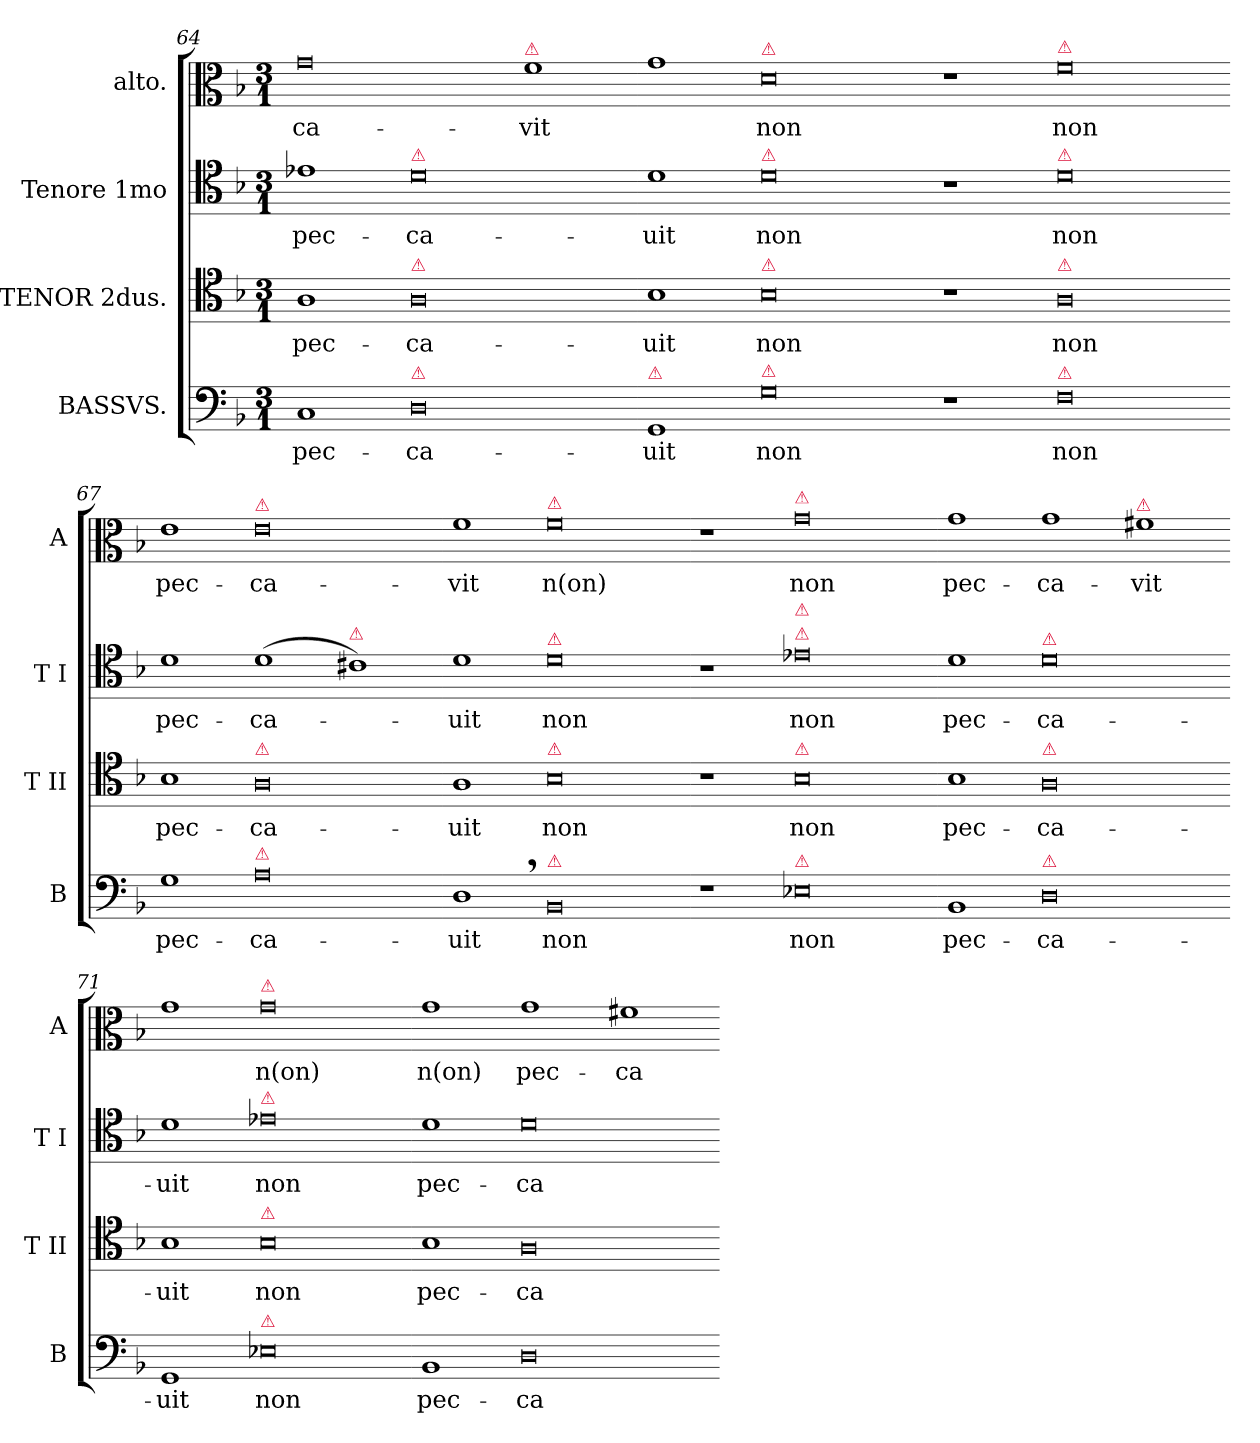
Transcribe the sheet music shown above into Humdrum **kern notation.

**kern	**text	**kern	**text	**kern	**text	**kern	**text
*part4	*part4	*part3	*part3	*part2	*part2	*part1	*part1
*staff4	*staff4	*staff3	*staff3	*staff2	*staff2	*staff1	*staff1
*I"BASSVS.	*	*I"TENOR 2dus.	*	*I"Tenore 1mo	*	*I"alto.	*
*I'B	*	*I'T II	*	*I'T I	*	*I'A	*
*clefF4	*	*clefC4	*	*clefC4	*	*clefC3	*
*k[b-]	*	*k[b-]	*	*k[b-]	*	*k[b-]	*
*M3/1	*	*M3/1	*	*M3/1	*	*M3/1	*
=64	=64	=64	=64	=64	=64	=64	=64
1C/	pec-	1A\	pec-	1e-X\	pec-	0g\	-ca-
!	!	!	!	!LO:TX:a:color=crimson:t=⚠	!	!	!
!	!	!LO:TX:a:color=crimson:t=⚠	!	!	!	!	!
!LO:TX:a:color=crimson:t=⚠	!	!	!	!	!	!	!
0D\	-ca-	0A\	-ca-	0d\	-ca-	.	.
!	!	!	!	!	!	!LO:TX:a:color=crimson:t=⚠	!
.	.	.	.	.	.	1f\	-vit
=65-	=65-	=65-	=65-	=65-	=65-	=65-	=65-
!LO:TX:a:color=crimson:t=⚠	!	!	!	!	!	!	!
1GG/	-uit	1B-\	-uit	1d\	-uit	1g\	.
!	!	!	!	!	!	!LO:TX:a:color=crimson:t=⚠	!
!	!	!	!	!LO:TX:a:color=crimson:t=⚠	!	!	!
!	!	!LO:TX:a:color=crimson:t=⚠	!	!	!	!	!
!LO:TX:a:color=crimson:t=⚠	!	!	!	!	!	!	!
0G\	non	0B-\	non	0d\	non	0d\	non
=66-	=66-	=66-	=66-	=66-	=66-	=66-	=66-
1r	.	1r	.	1r	.	1r	.
!	!	!	!	!	!	!LO:TX:a:color=crimson:t=⚠	!
!	!	!	!	!LO:TX:a:color=crimson:t=⚠	!	!	!
!	!	!LO:TX:a:color=crimson:t=⚠	!	!	!	!	!
!LO:TX:a:color=crimson:t=⚠	!	!	!	!	!	!	!
!	!LO:LY:i	!	!	!	!LO:LY:i	!	!
0F\	non	0A\	non	0d\	non	0f\	non
=67-	=67-	=67-	=67-	=67-	=67-	=67-	=67-
1G\	pec-	1B-\	pec-	1d\	pec-	1e\	pec-
!	!	!	!	!	!	!LO:TX:a:color=crimson:t=⚠	!
!	!	!LO:TX:a:color=crimson:t=⚠	!	!	!	!	!
!LO:TX:a:color=crimson:t=⚠	!	!	!	!	!	!	!
0A\	-ca-	0A\	-ca-	(<1d\	-ca-	0e\	-ca-
!	!	!	!	!LO:TX:a:color=crimson:t=⚠	!	!	!
.	.	.	.	1c#X\)	.	.	.
=68-	=68-	=68-	=68-	=68-	=68-	=68-	=68-
1D,\	-uit	1A\	-uit	1d\	-uit	1f\	-vit
!	!	!	!	!	!	!LO:TX:a:color=crimson:t=⚠	!
!	!	!	!	!LO:TX:a:color=crimson:t=⚠	!	!	!
!	!	!LO:TX:a:color=crimson:t=⚠	!	!	!	!	!
!LO:TX:a:color=crimson:t=⚠	!	!	!	!	!	!	!
0BB-/	non	0B-\	non	0d\	non	0f\	n(on)
=69-	=69-	=69-	=69-	=69-	=69-	=69-	=69-
1r	.	1r	.	1r	.	1r	.
!	!	!	!	!	!	!LO:TX:a:color=crimson:t=⚠	!
!	!	!	!	!LO:TX:a:color=crimson:t=⚠	!	!	!
!	!	!	!	!LO:TX:a:color=crimson:t=⚠	!	!	!
!	!	!LO:TX:a:color=crimson:t=⚠	!	!	!	!	!
!LO:TX:a:color=crimson:t=⚠	!	!	!	!	!	!	!
!	!	!	!	!	!LO:LY:i	!	!
0E-X\	non	0B-\	non	0e-X\	non	0g\	non
=70-	=70-	=70-	=70-	=70-	=70-	=70-	=70-
1BB-/	pec-	1B-\	pec-	1d\	pec-	1g\	pec-
!	!	!	!	!LO:TX:a:color=crimson:t=⚠	!	!	!
!	!	!LO:TX:a:color=crimson:t=⚠	!	!	!	!	!
!LO:TX:a:color=crimson:t=⚠	!	!	!	!	!	!	!
0D\	-ca-	0A\	-ca-	0d\	-ca-	1g\	-ca-
!	!	!	!	!	!	!LO:TX:a:color=crimson:t=⚠	!
.	.	.	.	.	.	1f#X\	-vit
=71-	=71-	=71-	=71-	=71-	=71-	=71-	=71-
1GG/	-uit	1B-\	-uit	1d\	-uit	1g\	.
!	!	!	!	!	!	!LO:TX:a:color=crimson:t=⚠	!
!	!	!	!	!LO:TX:a:color=crimson:t=⚠	!	!	!
!	!	!LO:TX:a:color=crimson:t=⚠	!	!	!	!	!
!LO:TX:a:color=crimson:t=⚠	!	!	!	!	!	!	!
!	!LO:LY:i	!	!LO:LY:i	!	!	!	!
0E-X\	non	0B-\	non	0e-X\	non	0g\	n(on)
=72-	=72-	=72-	=72-	=72-	=72-	=72-	=72-
!	!LO:LY:i	!	!LO:LY:i	!	!	!	!
1BB-/	pec-	1B-\	pec-	1d\	pec-	1g\	n(on)
!	!LO:LY:i	!	!LO:LY:i	!	!	!	!
0D\	-ca-	0A\	-ca-	0d\	-ca-	1g\	pec-
.	.	.	.	.	.	1f#X\	-ca-
=-	=-	=-	=-	=-	=-	=-	=-
*-	*-	*-	*-	*-	*-	*-	*-
